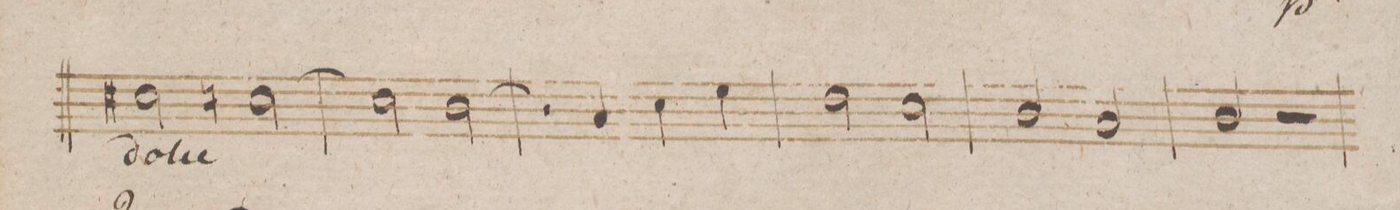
**kern	**dynam
*I"Clarinetto 1mo in B.	*
*clefG2	*
*k[b-]	*
*met(c)	*
*M4/4	*
2bX\	.
[>2b-\	.
=147	=147
2b-\]	.
[>2a\	.
=148	=148
4a/]	.
4g/	.
4b-\	.
4dd\	.
=149	=149
2cc\	.
2b-\	.
=150	=150
2a/	.
2g/	.
=151	=151
2a/	.
2r	.
=152	=152
*-	*-
